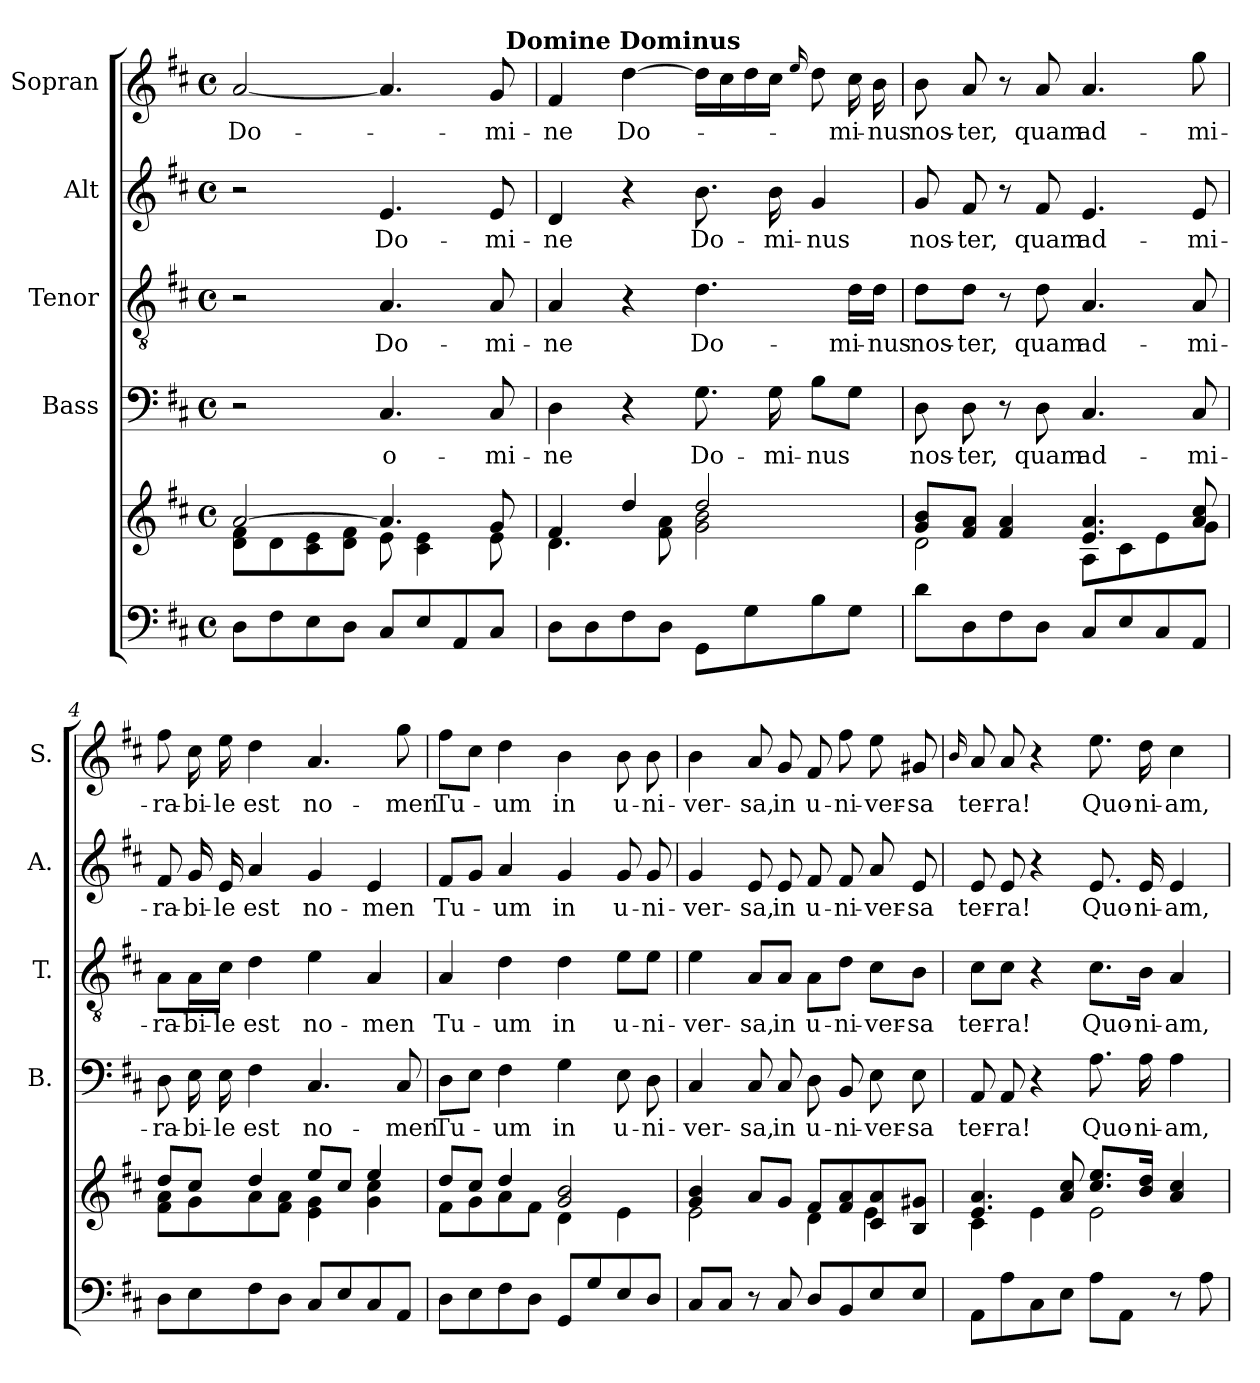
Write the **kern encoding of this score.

**kern	**kern	**kern	**text	**kern	**text	**kern	**text	**kern	**text
*part5	*part5	*part4	*part4	*part3	*part3	*part2	*part2	*part1	*part1
*staff6	*staff5	*staff4	*staff4	*staff3	*staff3	*staff2	*staff2	*staff1	*staff1
*	*	*I"Bass	*	*I"Tenor	*	*I"Alt	*	*I"Sopran	*
*	*	*I'B.	*	*I'T.	*	*I'A.	*	*I'S.	*
*clefF4	*clefG2	*clefF4	*	*clefGv2	*	*clefG2	*	*clefG2	*
*k[f#c#]	*k[f#c#]	*k[f#c#]	*	*k[f#c#]	*	*k[f#c#]	*	*k[f#c#]	*
*D:	*D:	*D:	*	*D:	*	*D:	*	*D:	*
*M4/4	*M4/4	*M4/4	*	*M4/4	*	*M4/4	*	*M4/4	*
*met(c)	*met(c)	*met(c)	*	*met(c)	*	*met(c)	*	*met(c)	*
=1	=1	=1	=1	=1	=1	=1	=1	=1	=1
*	*^	*	*	*	*	*	*	*	*
!	!	!	!	!	!	!	!	!	!LO:TX:a:Bi:t=Andantino	!
!	!	!	!	!	!	!	!	!	!	!LO:LY:b
*	*	*	*	*	*	*	*	*	*^	*
8D\L	[>2a/	8d\ 8f#\L	2r	.	2r	.	2r	.	[2a/	2ryy	Do-
8F#\	.	8d\	.	.	.	.	.	.	.	.	.
8E\	.	8c#\ 8e\	.	.	.	.	.	.	.	.	.
8D\J	.	8d\ 8f#\J	.	.	.	.	.	.	.	.	.
!	!	!	!	!LO:LY:b	!	!LO:LY:b	!	!LO:LY:b	!	!	!
8C#/L	4.a/]	8e\	4.C#/	o-	4.A/	Do-	4.e/	Do-	4.a/]	4ryy	.
8E/	.	4c#\ 4e\	.	.	.	.	.	.	.	.	.
8AA/	.	.	.	.	.	.	.	.	.	8ryy	.
!	!	!	!	!LO:LY:b	!	!LO:LY:b	!	!LO:LY:b	!	!	!LO:LY:b
8C#/J	8g/	8e\	8C#/	-mi-	8A/	-mi-	8e/	-mi-	8g/	32ryy	-mi-
!	!	!	!	!	!	!	!	!	!	!LO:TX:a:B:t=Domine Dominus	!
.	.	.	.	.	.	.	.	.	.	16.ryy	.
=2	=2	=2	=2	=2	=2	=2	=2	=2	=2	=2	=2
!	!	!	!	!LO:LY:b	!	!LO:LY:b	!	!LO:LY:b	!	!	!LO:LY:b
*	*	*	*	*	*	*	*	*	*v	*v	*
8D\L	4f#/	4.d\	4D\	-ne	4A/	-ne	4d/	-ne	4f#/	-ne
8D\	.	.	.	.	.	.	.	.	.	.
!	!	!	!	!	!	!	!	!	!	!LO:LY:b
8F#\	4dd/	.	4r	.	4r	.	4r	.	[4dd\	Do-
8D\J	.	8f#\ 8a\	.	.	.	.	.	.	.	.
!	!	!	!	!LO:LY:b	!	!LO:LY:b	!	!LO:LY:b	!	!
8GG\L	2dd/	2g\ 2b\	8.G\	Do-	4.d\	Do-	8.b\	Do-	16dd\LL]	.
.	.	.	.	.	.	.	.	.	16cc#\	.
8G\	.	.	.	.	.	.	.	.	16dd\	.
!	!	!	!	!LO:LY:b	!	!	!	!LO:LY:b	!	!
.	.	.	16G\	-mi-	.	.	16b\	-mi-	16cc#\JJ	.
.	.	.	.	.	.	.	.	.	16qqee/	.
!	!	!	!	!LO:LY:b	!	!	!	!LO:LY:b	!	!
8B\	.	.	8B\L	-nus	.	.	4g/	-nus	8dd\	.
!	!	!	!	!	!	!LO:LY:b	!	!	!	!LO:LY:b
8G\J	.	.	8G\J	.	16d\LL	-mi-	.	.	16cc#\	-mi-
!	!	!	!	!	!	!LO:LY:b	!	!	!	!LO:LY:b
.	.	.	.	.	16d\JJ	-nus	.	.	16b\	-nus
=3	=3	=3	=3	=3	=3	=3	=3	=3	=3	=3
!	!	!	!	!LO:LY:b	!	!LO:LY:b	!	!LO:LY:b	!	!LO:LY:b
8d\L	8g/ 8b/L	2d\	8D\	nos-	8d\L	nos-	8g/	nos-	8b\	nos-
!	!	!	!	!LO:LY:b	!	!LO:LY:b	!	!LO:LY:b	!	!LO:LY:b
8D\	8f#/ 8a/J	.	8D\	-ter,	8d\J	-ter,	8f#/	-ter,	8a/	-ter,
8F#\	4f#/ 4a/	.	8r	.	8r	.	8r	.	8r	.
!	!	!	!	!LO:LY:b	!	!LO:LY:b	!	!LO:LY:b	!	!LO:LY:b
8D\J	.	.	8D\	quam	8d\	quam	8f#/	quam	8a/	quam
!	!	!	!	!LO:LY:b	!	!LO:LY:b	!	!LO:LY:b	!	!LO:LY:b
8C#/L	4.e/ 4.a/	8A\L	4.C#/	ad-	4.A/	ad-	4.e/	ad-	4.a/	ad-
8E/	.	8c#\	.	.	.	.	.	.	.	.
8C#/	.	8e\	.	.	.	.	.	.	.	.
!	!	!	!	!LO:LY:b	!	!LO:LY:b	!	!LO:LY:b	!	!LO:LY:b
8AA/J	8a/ 8cc#/	8g\J	8C#/	-mi-	8A/	-mi-	8e/	-mi-	8gg\	-mi-
!!LO:LB:g=z
=4	=4	=4	=4	=4	=4	=4	=4	=4	=4	=4
!	!	!	!	!LO:LY:b	!	!LO:LY:b	!	!LO:LY:b	!	!LO:LY:b
8D\L	8dd/L	8f#\ 8a\L	8D\	-ra-	8A\L	-ra-	8f#/	-ra-	8ff#\	-ra-
!	!	!	!	!LO:LY:b	!	!LO:LY:b	!	!LO:LY:b	!	!LO:LY:b
8E\	8cc#/J	8g\	16E\	-bi-	16A\L	-bi-	16g/	-bi-	16cc#\	-bi-
!	!	!	!	!LO:LY:b	!	!LO:LY:b	!	!LO:LY:b	!	!LO:LY:b
.	.	.	16E\	-le	16c#\JJ	-le	16e/	-le	16ee\	-le
!	!	!	!	!LO:LY:b	!	!LO:LY:b	!	!LO:LY:b	!	!LO:LY:b
8F#\	4dd/	8a\	4F#\	est	4d\	est	4a/	est	4dd\	est
8D\J	.	8f#\ 8a\J	.	.	.	.	.	.	.	.
!	!	!	!	!LO:LY:b	!	!LO:LY:b	!	!LO:LY:b	!	!LO:LY:b
8C#/L	8ee/L	4e\ 4g\	4.C#/	no-	4e\	no-	4g/	no-	4.a/	no-
8E/	8cc#/J	.	.	.	.	.	.	.	.	.
!	!	!	!	!	!	!LO:LY:b	!	!LO:LY:b	!	!
8C#/	4ee/	4g\ 4cc#\	.	.	4A/	-men	4e/	-men	.	.
!	!	!	!	!LO:LY:b	!	!	!	!	!	!LO:LY:b
8AA/J	.	.	8C#/	-men	.	.	.	.	8gg\	-men
=5	=5	=5	=5	=5	=5	=5	=5	=5	=5	=5
!	!	!	!	!LO:LY:b	!	!LO:LY:b	!	!LO:LY:b	!	!LO:LY:b
8D\L	8dd/L	8f#\L	8D\L	Tu-	4A/	Tu-	8f#/L	Tu-	8ff#\L	Tu-
8E\	8cc#/J	8g\	8E\J	.	.	.	8g/J	.	8cc#\J	.
!	!	!	!	!LO:LY:b	!	!LO:LY:b	!	!LO:LY:b	!	!LO:LY:b
8F#\	4dd/	8a\	4F#\	-um	4d\	-um	4a/	-um	4dd\	-um
8D\J	.	8f#\J	.	.	.	.	.	.	.	.
!	!	!	!	!LO:LY:b	!	!LO:LY:b	!	!LO:LY:b	!	!LO:LY:b
8GG/L	2g/ 2b/	4d\	4G\	in	4d\	in	4g/	in	4b\	in
8G/	.	.	.	.	.	.	.	.	.	.
!	!	!	!	!LO:LY:b	!	!LO:LY:b	!	!LO:LY:b	!	!LO:LY:b
8E/	.	4e\	8E\	u-	8e\L	u-	8g/	u-	8b\	u-
!	!	!	!	!LO:LY:b	!	!LO:LY:b	!	!LO:LY:b	!	!LO:LY:b
8D/J	.	.	8D\	-ni-	8e\J	-ni-	8g/	-ni-	8b\	-ni-
=6	=6	=6	=6	=6	=6	=6	=6	=6	=6	=6
!	!	!	!	!LO:LY:b	!	!LO:LY:b	!	!LO:LY:b	!	!LO:LY:b
8C#/L	4g/ 4b/	2e\	4C#/	-ver-	4e\	-ver-	4g/	-ver-	4b\	-ver-
8C#/J	.	.	.	.	.	.	.	.	.	.
!	!	!	!	!LO:LY:b	!	!LO:LY:b	!	!LO:LY:b	!	!LO:LY:b
8r	8a/L	.	8C#/	-sa,	8A/L	-sa,	8e/	-sa,	8a/	-sa,
!	!	!	!	!LO:LY:b	!	!LO:LY:b	!	!LO:LY:b	!	!LO:LY:b
8C#/	8g/J	.	8C#/	in	8A/J	in	8e/	in	8g/	in
!	!	!	!	!LO:LY:b	!	!LO:LY:b	!	!LO:LY:b	!	!LO:LY:b
8D/L	8f#/L	4d\	8D\	u-	8A\L	u-	8f#/	u-	8f#/	u-
!	!	!	!	!LO:LY:b	!	!LO:LY:b	!	!LO:LY:b	!	!LO:LY:b
8BB/	8f#/ 8a/	.	8BB/	-ni-	8d\J	-ni-	8f#/	-ni-	8ff#\	-ni-
!	!	!	!	!LO:LY:b	!	!LO:LY:b	!	!LO:LY:b	!	!LO:LY:b
8E/	8c#/ 8a/	4e\	8E\	-ver-	8c#\L	-ver-	8a/	-ver-	8ee\	-ver-
!	!	!	!	!LO:LY:b	!	!LO:LY:b	!	!LO:LY:b	!	!LO:LY:b
8E/J	8B/ 8g#X/J	.	8E\	-sa	8B\J	-sa	8e/	-sa	8g#X/	-sa
!!LO:PB:g=z
=7	=7	=7	=7	=7	=7	=7	=7	=7	=7	=7
.	.	.	.	.	.	.	.	.	16qqb/	.
!	!	!	!	!LO:LY:b	!	!LO:LY:b	!	!LO:LY:b	!	!LO:LY:b
8AA\L	4.e/ 4.a/	4c#\	8AA/	ter-	8c#\L	ter-	8e/	ter-	8a/	ter-
!	!	!	!	!LO:LY:b	!	!LO:LY:b	!	!LO:LY:b	!	!LO:LY:b
8A\	.	.	8AA/	-ra!	8c#\J	-ra!	8e/	-ra!	8a/	-ra!
8C#\	.	4e\	4r	.	4r	.	4r	.	4r	.
8E\J	8a/ 8cc#/	.	.	.	.	.	.	.	.	.
!	!	!	!	!LO:LY:b	!	!LO:LY:b	!	!LO:LY:b	!	!LO:LY:b
8A\L	8.cc#/ 8.ee/L	2e\	8.A\	Quo-	8.c#\L	Quo-	8.e/	Quo-	8.ee\	Quo-
8AA\J	.	.	.	.	.	.	.	.	.	.
!	!	!	!	!LO:LY:b	!	!LO:LY:b	!	!LO:LY:b	!	!LO:LY:b
.	16b/ 16dd/Jk	.	16A\	-ni-	16B\Jk	-ni-	16e/	-ni-	16dd\	-ni-
!	!	!	!	!LO:LY:b	!	!LO:LY:b	!	!LO:LY:b	!	!LO:LY:b
8r	4a/ 4cc#/	.	4A\	-am,	4A/	-am,	4e/	-am,	4cc#\	-am,
8A\	.	.	.	.	.	.	.	.	.	.
*	*v	*v	*	*	*	*	*	*	*	*
=	=	=	=	=	=	=	=	=	=
*-	*-	*-	*-	*-	*-	*-	*-	*-	*-
